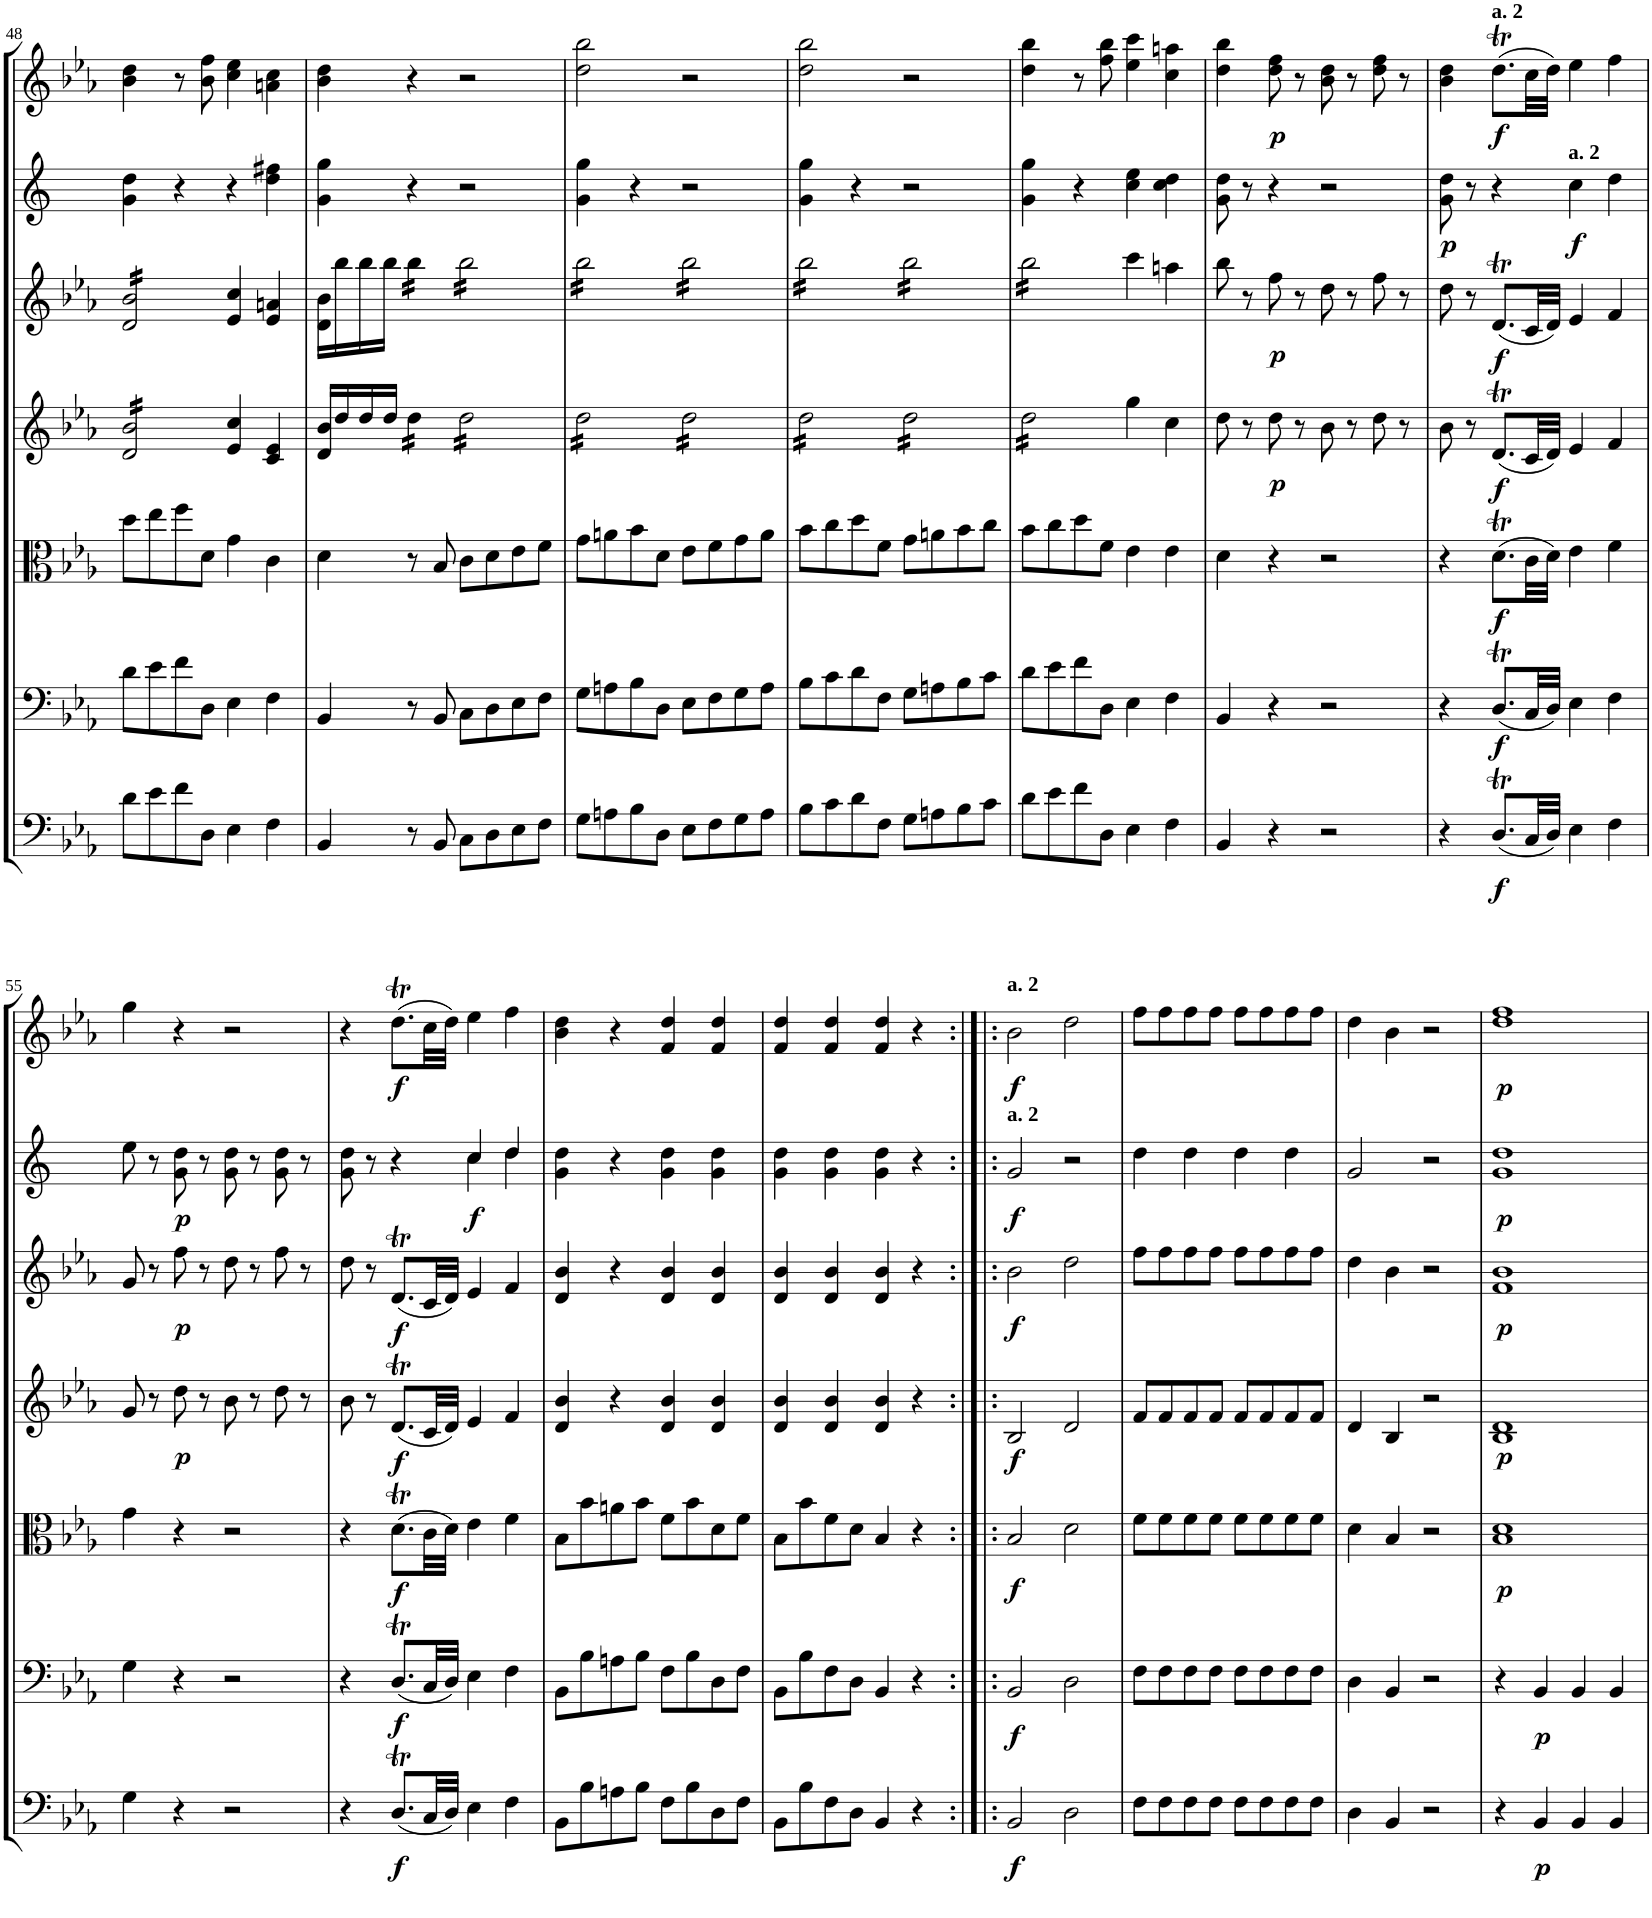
**kern	**dynam	**kern	**dynam	**kern	**dynam	**kern	**dynam	**kern	**dynam	**kern	**dynam	**kern	**dynam
*part7	*part7	*part6	*part6	*part5	*part5	*part4	*part4	*part3	*part3	*part2	*part2	*part1	*part1
*staff7	*staff7	*staff6	*staff6	*staff5	*staff5	*staff4	*staff4	*staff3	*staff3	*staff2	*staff2	*staff1	*staff1
*I"Basso	*	*I"Violoncello	*	*I"Viola	*	*I"Violino II	*	*I"Violino I	*	*I"Corni in Es	*	*I"Oboi	*
*	*	*	*	*	*	*	*	*	*	*	*	*I'Ob	*
!!LO:PB:g=z
*clefF4	*	*clefF4	*	*clefC3	*	*clefG2	*	*clefG2	*	*clefG2	*	*clefG2	*
*Trd7c12	*	*	*	*	*	*	*	*	*	*Trd5c9	*	*	*
*k[b-e-a-]	*	*k[b-e-a-]	*	*k[b-e-a-]	*	*k[b-e-a-]	*	*k[b-e-a-]	*	*k[]	*	*k[b-e-a-]	*
*M4/4	*	*M4/4	*	*M4/4	*	*M4/4	*	*M4/4	*	*M4/4	*	*M4/4	*
*met(c)	*	*met(c)	*	*met(c)	*	*met(c)	*	*met(c)	*	*met(c)	*	*met(c)	*
=48	=48	=48	=48	=48	=48	=48	=48	=48	=48	=48	=48	=48	=48
*	*	*	*	*	*	*tremolo	*	*	*	*	*	*	*
*	*	*	*	*	*	*	*	*tremolo	*	*	*	*	*
8d\L	.	8d\L	.	8dd\L	.	16d/ 16b-/LL	.	16d/ 16b-/LL	.	4g\ 4dd\	.	4b-\ 4dd\	.
.	.	.	.	.	.	16d/ 16b-/	.	16d/ 16b-/	.	.	.	.	.
8e-\	.	8e-\	.	8ee-\	.	16d/ 16b-/	.	16d/ 16b-/	.	.	.	.	.
.	.	.	.	.	.	16d/ 16b-/	.	16d/ 16b-/	.	.	.	.	.
8f\	.	8f\	.	8ff\	.	16d/ 16b-/	.	16d/ 16b-/	.	4r	.	8r	.
.	.	.	.	.	.	16d/ 16b-/	.	16d/ 16b-/	.	.	.	.	.
8D\J	.	8D\J	.	8d\J	.	16d/ 16b-/	.	16d/ 16b-/	.	.	.	8b-\ 8ff\	.
.	.	.	.	.	.	16d/ 16b-/JJ	.	16d/ 16b-/JJ	.	.	.	.	.
*	*	*	*	*	*	*	*	*Xtremolo	*	*	*	*	*
*	*	*	*	*	*	*Xtremolo	*	*	*	*	*	*	*
4E-\	.	4E-\	.	4g\	.	4e-/ 4cc/	.	4e-/ 4cc/	.	4r	.	4cc\ 4ee-\	.
4F\	.	4F\	.	4c\	.	4c/ 4e-/	.	4e-/ 4an/	.	4dd\ 4ff#X\	.	4an\ 4cc\	.
=49	=49	=49	=49	=49	=49	=49	=49	=49	=49	=49	=49	=49	=49
4BB-/	.	4BB-/	.	4d\	.	16d/ 16b-/LL	.	16d\ 16b-\LL	.	4g\ 4gg\	.	4b-\ 4dd\	.
.	.	.	.	.	.	16dd/	.	16bb-\	.	.	.	.	.
.	.	.	.	.	.	16dd/	.	16bb-\	.	.	.	.	.
.	.	.	.	.	.	16dd/JJ	.	16bb-\JJ	.	.	.	.	.
*	*	*	*	*	*	*tremolo	*	*	*	*	*	*	*
*	*	*	*	*	*	*	*	*tremolo	*	*	*	*	*
8r	.	8r	.	8r	.	16dd\LL	.	16bb-\LL	.	4r	.	4r	.
.	.	.	.	.	.	16dd\	.	16bb-\	.	.	.	.	.
8BB-/	.	8BB-/	.	8B-/	.	16dd\	.	16bb-\	.	.	.	.	.
.	.	.	.	.	.	16dd\JJ	.	16bb-\JJ	.	.	.	.	.
8C\L	.	8C\L	.	8c\L	.	16dd\LL	.	16bb-\LL	.	2r	.	2r	.
.	.	.	.	.	.	16dd\	.	16bb-\	.	.	.	.	.
8D\	.	8D\	.	8d\	.	16dd\	.	16bb-\	.	.	.	.	.
.	.	.	.	.	.	16dd\	.	16bb-\	.	.	.	.	.
8E-\	.	8E-\	.	8e-\	.	16dd\	.	16bb-\	.	.	.	.	.
.	.	.	.	.	.	16dd\	.	16bb-\	.	.	.	.	.
8F\J	.	8F\J	.	8f\J	.	16dd\	.	16bb-\	.	.	.	.	.
.	.	.	.	.	.	16dd\JJ	.	16bb-\JJ	.	.	.	.	.
=50	=50	=50	=50	=50	=50	=50	=50	=50	=50	=50	=50	=50	=50
8G\L	.	8G\L	.	8g\L	.	16dd\LL	.	16bb-\LL	.	4g\ 4gg\	.	2dd\ 2bb-\	.
.	.	.	.	.	.	16dd\	.	16bb-\	.	.	.	.	.
8An\	.	8An\	.	8an\	.	16dd\	.	16bb-\	.	.	.	.	.
.	.	.	.	.	.	16dd\	.	16bb-\	.	.	.	.	.
8B-\	.	8B-\	.	8b-\	.	16dd\	.	16bb-\	.	4r	.	.	.
.	.	.	.	.	.	16dd\	.	16bb-\	.	.	.	.	.
8D\J	.	8D\J	.	8d\J	.	16dd\	.	16bb-\	.	.	.	.	.
.	.	.	.	.	.	16dd\JJ	.	16bb-\JJ	.	.	.	.	.
8E-\L	.	8E-\L	.	8e-\L	.	16dd\LL	.	16bb-\LL	.	2r	.	2r	.
.	.	.	.	.	.	16dd\	.	16bb-\	.	.	.	.	.
8F\	.	8F\	.	8f\	.	16dd\	.	16bb-\	.	.	.	.	.
.	.	.	.	.	.	16dd\	.	16bb-\	.	.	.	.	.
8G\	.	8G\	.	8g\	.	16dd\	.	16bb-\	.	.	.	.	.
.	.	.	.	.	.	16dd\	.	16bb-\	.	.	.	.	.
8A\J	.	8A\J	.	8a\J	.	16dd\	.	16bb-\	.	.	.	.	.
.	.	.	.	.	.	16dd\JJ	.	16bb-\JJ	.	.	.	.	.
=51	=51	=51	=51	=51	=51	=51	=51	=51	=51	=51	=51	=51	=51
8B-\L	.	8B-\L	.	8b-\L	.	16dd\LL	.	16bb-\LL	.	4g\ 4gg\	.	2dd\ 2bb-\	.
.	.	.	.	.	.	16dd\	.	16bb-\	.	.	.	.	.
8c\	.	8c\	.	8cc\	.	16dd\	.	16bb-\	.	.	.	.	.
.	.	.	.	.	.	16dd\	.	16bb-\	.	.	.	.	.
8d\	.	8d\	.	8dd\	.	16dd\	.	16bb-\	.	4r	.	.	.
.	.	.	.	.	.	16dd\	.	16bb-\	.	.	.	.	.
8F\J	.	8F\J	.	8f\J	.	16dd\	.	16bb-\	.	.	.	.	.
.	.	.	.	.	.	16dd\JJ	.	16bb-\JJ	.	.	.	.	.
8G\L	.	8G\L	.	8g\L	.	16dd\LL	.	16bb-\LL	.	2r	.	2r	.
.	.	.	.	.	.	16dd\	.	16bb-\	.	.	.	.	.
8An\	.	8An\	.	8an\	.	16dd\	.	16bb-\	.	.	.	.	.
.	.	.	.	.	.	16dd\	.	16bb-\	.	.	.	.	.
8B-\	.	8B-\	.	8b-\	.	16dd\	.	16bb-\	.	.	.	.	.
.	.	.	.	.	.	16dd\	.	16bb-\	.	.	.	.	.
8c\J	.	8c\J	.	8cc\J	.	16dd\	.	16bb-\	.	.	.	.	.
.	.	.	.	.	.	16dd\JJ	.	16bb-\JJ	.	.	.	.	.
=52	=52	=52	=52	=52	=52	=52	=52	=52	=52	=52	=52	=52	=52
8d\L	.	8d\L	.	8b-\L	.	16dd\LL	.	16bb-\LL	.	4g\ 4gg\	.	4dd\ 4bb-\	.
.	.	.	.	.	.	16dd\	.	16bb-\	.	.	.	.	.
8e-\	.	8e-\	.	8cc\	.	16dd\	.	16bb-\	.	.	.	.	.
.	.	.	.	.	.	16dd\	.	16bb-\	.	.	.	.	.
8f\	.	8f\	.	8dd\	.	16dd\	.	16bb-\	.	4r	.	8r	.
.	.	.	.	.	.	16dd\	.	16bb-\	.	.	.	.	.
8D\J	.	8D\J	.	8f\J	.	16dd\	.	16bb-\	.	.	.	8ff\ 8bb-\	.
.	.	.	.	.	.	16dd\JJ	.	16bb-\JJ	.	.	.	.	.
*	*	*	*	*	*	*	*	*Xtremolo	*	*	*	*	*
*	*	*	*	*	*	*Xtremolo	*	*	*	*	*	*	*
4E-\	.	4E-\	.	4e-\	.	4gg\	.	4ccc\	.	4cc\ 4ee\	.	4ee-\ 4ccc\	.
4F\	.	4F\	.	4e-\	.	4cc\	.	4aan\	.	4cc\ 4dd\	.	4cc\ 4aan\	.
=53	=53	=53	=53	=53	=53	=53	=53	=53	=53	=53	=53	=53	=53
4BB-/	.	4BB-/	.	4d\	.	8dd\	.	8bb-\	.	8g\ 8dd\	.	4dd\ 4bb-\	.
.	.	.	.	.	.	8r	.	8r	.	8r	.	.	.
!	!	!	!	!	!	!	!LO:DY:b	!	!LO:DY:b	!	!	!	!LO:DY:b
4r	.	4r	.	4r	.	8dd\	p	8ff\	p	4r	.	8dd\ 8ff\	p
.	.	.	.	.	.	8r	.	8r	.	.	.	8r	.
2r	.	2r	.	2r	.	8b-\	.	8dd\	.	2r	.	8b-\ 8dd\	.
.	.	.	.	.	.	8r	.	8r	.	.	.	8r	.
.	.	.	.	.	.	8dd\	.	8ff\	.	.	.	8dd\ 8ff\	.
.	.	.	.	.	.	8r	.	8r	.	.	.	8r	.
=54	=54	=54	=54	=54	=54	=54	=54	=54	=54	=54	=54	=54	=54
!	!	!	!	!	!	!	!	!	!	!	!LO:DY:b	!	!
4r	.	4r	.	4r	.	8b-\	.	8dd\	.	8g\ 8dd\	p	4b-\ 4dd\	.
.	.	.	.	.	.	8r	.	8r	.	8r	.	.	.
!	!	!	!	!	!	!	!	!	!	!	!	!LO:TX:a:B:t=a. 2	!
!	!LO:DY:b	!	!LO:DY:b	!	!LO:DY:b	!	!LO:DY:b	!	!LO:DY:b	!	!	!	!LO:DY:b
(8.Dt/L	f	(8.Dt/L	f	(8.dt\L	f	(8.dt/L	f	(8.dt/L	f	4r	.	(8.ddt\L	f
32C/LL	.	32C/LL	.	32c\LL	.	32c/LL	.	32c/LL	.	.	.	32cc\LL	.
32D/JJJ)	.	32D/JJJ)	.	32d\JJJ)	.	32d/JJJ)	.	32d/JJJ)	.	.	.	32dd\JJJ)	.
!	!	!	!	!	!	!	!	!	!	!LO:TX:a:B:t=a. 2	!	!	!
!	!	!	!	!	!	!	!	!	!	!	!LO:DY:b	!	!
4E-\	.	4E-\	.	4e-\	.	4e-/	.	4e-/	.	4cc\	f	4ee-\	.
4F\	.	4F\	.	4f\	.	4f/	.	4f/	.	4dd\	.	4ff\	.
!!LO:LB:g=z
=55	=55	=55	=55	=55	=55	=55	=55	=55	=55	=55	=55	=55	=55
4G\	.	4G\	.	4g\	.	8g/	.	8g/	.	8ee\	.	4gg\	.
.	.	.	.	.	.	8r	.	8r	.	8r	.	.	.
!	!	!	!	!	!	!	!LO:DY:b	!	!LO:DY:b	!	!LO:DY:b	!	!
4r	.	4r	.	4r	.	8dd\	p	8ff\	p	8g\ 8dd\	p	4r	.
.	.	.	.	.	.	8r	.	8r	.	8r	.	.	.
2r	.	2r	.	2r	.	8b-\	.	8dd\	.	8g\ 8dd\	.	2r	.
.	.	.	.	.	.	8r	.	8r	.	8r	.	.	.
.	.	.	.	.	.	8dd\	.	8ff\	.	8g\ 8dd\	.	.	.
.	.	.	.	.	.	8r	.	8r	.	8r	.	.	.
=56	=56	=56	=56	=56	=56	=56	=56	=56	=56	=56	=56	=56	=56
*	*	*	*	*	*	*	*	*	*	*^	*	*	*
4r	.	4r	.	4r	.	8b-\	.	8dd\	.	8g\ 8dd\	2ryy	.	4r	.
.	.	.	.	.	.	8r	.	8r	.	8r	.	.	.	.
!	!LO:DY:b	!	!LO:DY:b	!	!LO:DY:b	!	!LO:DY:b	!	!LO:DY:b	!	!	!	!	!LO:DY:b
(8.Dt/L	f	(8.Dt/L	f	(8.dt\L	f	(8.dt/L	f	(8.dt/L	f	4r	.	.	(8.ddt\L	f
32C/LL	.	32C/LL	.	32c\LL	.	32c/LL	.	32c/LL	.	.	.	.	32cc\LL	.
32D/JJJ)	.	32D/JJJ)	.	32d\JJJ)	.	32d/JJJ)	.	32d/JJJ)	.	.	.	.	32dd\JJJ)	.
!	!	!	!	!	!	!	!	!	!	!	!	!LO:DY:b	!	!
4E-\	.	4E-\	.	4e-\	.	4e-/	.	4e-/	.	4cc/	4cc\	f	4ee-\	.
4F\	.	4F\	.	4f\	.	4f/	.	4f/	.	4dd/	4dd\	.	4ff\	.
*	*	*	*	*	*	*	*	*	*	*v	*v	*	*	*
=57	=57	=57	=57	=57	=57	=57	=57	=57	=57	=57	=57	=57	=57
8BB-\L	.	8BB-\L	.	8B-\L	.	4d/ 4b-/	.	4d/ 4b-/	.	4g\ 4dd\	.	4b-\ 4dd\	.
8B-\	.	8B-\	.	8b-\	.	.	.	.	.	.	.	.	.
8An\	.	8An\	.	8an\	.	4r	.	4r	.	4r	.	4r	.
8B-\J	.	8B-\J	.	8b-\J	.	.	.	.	.	.	.	.	.
8F\L	.	8F\L	.	8f\L	.	4d/ 4b-/	.	4d/ 4b-/	.	4g\ 4dd\	.	4f/ 4dd/	.
8B-\	.	8B-\	.	8b-\	.	.	.	.	.	.	.	.	.
8D\	.	8D\	.	8d\	.	4d/ 4b-/	.	4d/ 4b-/	.	4g\ 4dd\	.	4f/ 4dd/	.
8F\J	.	8F\J	.	8f\J	.	.	.	.	.	.	.	.	.
=58	=58	=58	=58	=58	=58	=58	=58	=58	=58	=58	=58	=58	=58
8BB-\L	.	8BB-\L	.	8B-\L	.	4d/ 4b-/	.	4d/ 4b-/	.	4g\ 4dd\	.	4f/ 4dd/	.
8B-\	.	8B-\	.	8b-\	.	.	.	.	.	.	.	.	.
8F\	.	8F\	.	8f\	.	4d/ 4b-/	.	4d/ 4b-/	.	4g\ 4dd\	.	4f/ 4dd/	.
8D\J	.	8D\J	.	8d\J	.	.	.	.	.	.	.	.	.
4BB-/	.	4BB-/	.	4B-/	.	4d/ 4b-/	.	4d/ 4b-/	.	4g\ 4dd\	.	4f/ 4dd/	.
4r	.	4r	.	4r	.	4r	.	4r	.	4r	.	4r	.
=59:|!|:	=59:|!|:	=59:|!|:	=59:|!|:	=59:|!|:	=59:|!|:	=59:|!|:	=59:|!|:	=59:|!|:	=59:|!|:	=59:|!|:	=59:|!|:	=59:|!|:	=59:|!|:
!	!	!	!	!	!	!	!	!	!	!	!	!LO:TX:a:B:t=a. 2	!
!	!	!	!	!	!	!	!	!	!	!LO:TX:a:B:t=a. 2	!	!	!
!	!LO:DY:b	!	!LO:DY:b	!	!LO:DY:b	!	!LO:DY:b	!	!LO:DY:b	!	!LO:DY:b	!	!LO:DY:b
2BB-/	f	2BB-/	f	2B-/	f	2B-/	f	2b-\	f	2g/	f	2b-\	f
2D\	.	2D\	.	2d\	.	2d/	.	2dd\	.	2r	.	2dd\	.
=60	=60	=60	=60	=60	=60	=60	=60	=60	=60	=60	=60	=60	=60
8F\L	.	8F\L	.	8f\L	.	8f/L	.	8ff\L	.	4dd\	.	8ff\L	.
8F\	.	8F\	.	8f\	.	8f/	.	8ff\	.	.	.	8ff\	.
8F\	.	8F\	.	8f\	.	8f/	.	8ff\	.	4dd\	.	8ff\	.
8F\J	.	8F\J	.	8f\J	.	8f/J	.	8ff\J	.	.	.	8ff\J	.
8F\L	.	8F\L	.	8f\L	.	8f/L	.	8ff\L	.	4dd\	.	8ff\L	.
8F\	.	8F\	.	8f\	.	8f/	.	8ff\	.	.	.	8ff\	.
8F\	.	8F\	.	8f\	.	8f/	.	8ff\	.	4dd\	.	8ff\	.
8F\J	.	8F\J	.	8f\J	.	8f/J	.	8ff\J	.	.	.	8ff\J	.
=61	=61	=61	=61	=61	=61	=61	=61	=61	=61	=61	=61	=61	=61
4D\	.	4D\	.	4d\	.	4d/	.	4dd\	.	2g/	.	4dd\	.
4BB-/	.	4BB-/	.	4B-/	.	4B-/	.	4b-\	.	.	.	4b-\	.
2r	.	2r	.	2r	.	2r	.	2r	.	2r	.	2r	.
=62	=62	=62	=62	=62	=62	=62	=62	=62	=62	=62	=62	=62	=62
!	!	!	!	!	!LO:DY:b	!	!LO:DY:b	!	!LO:DY:b	!	!LO:DY:b	!	!LO:DY:b
4r	.	4r	.	1B- 1d	p	1B- 1d	p	1f 1b-	p	1g 1dd	p	1dd 1ff	p
!	!LO:DY:b	!	!LO:DY:b	!	!	!	!	!	!	!	!	!	!
4BB-/	p	4BB-/	p	.	.	.	.	.	.	.	.	.	.
4BB-/	.	4BB-/	.	.	.	.	.	.	.	.	.	.	.
4BB-/	.	4BB-/	.	.	.	.	.	.	.	.	.	.	.
=	=	=	=	=	=	=	=	=	=	=	=	=	=
*-	*-	*-	*-	*-	*-	*-	*-	*-	*-	*-	*-	*-	*-
